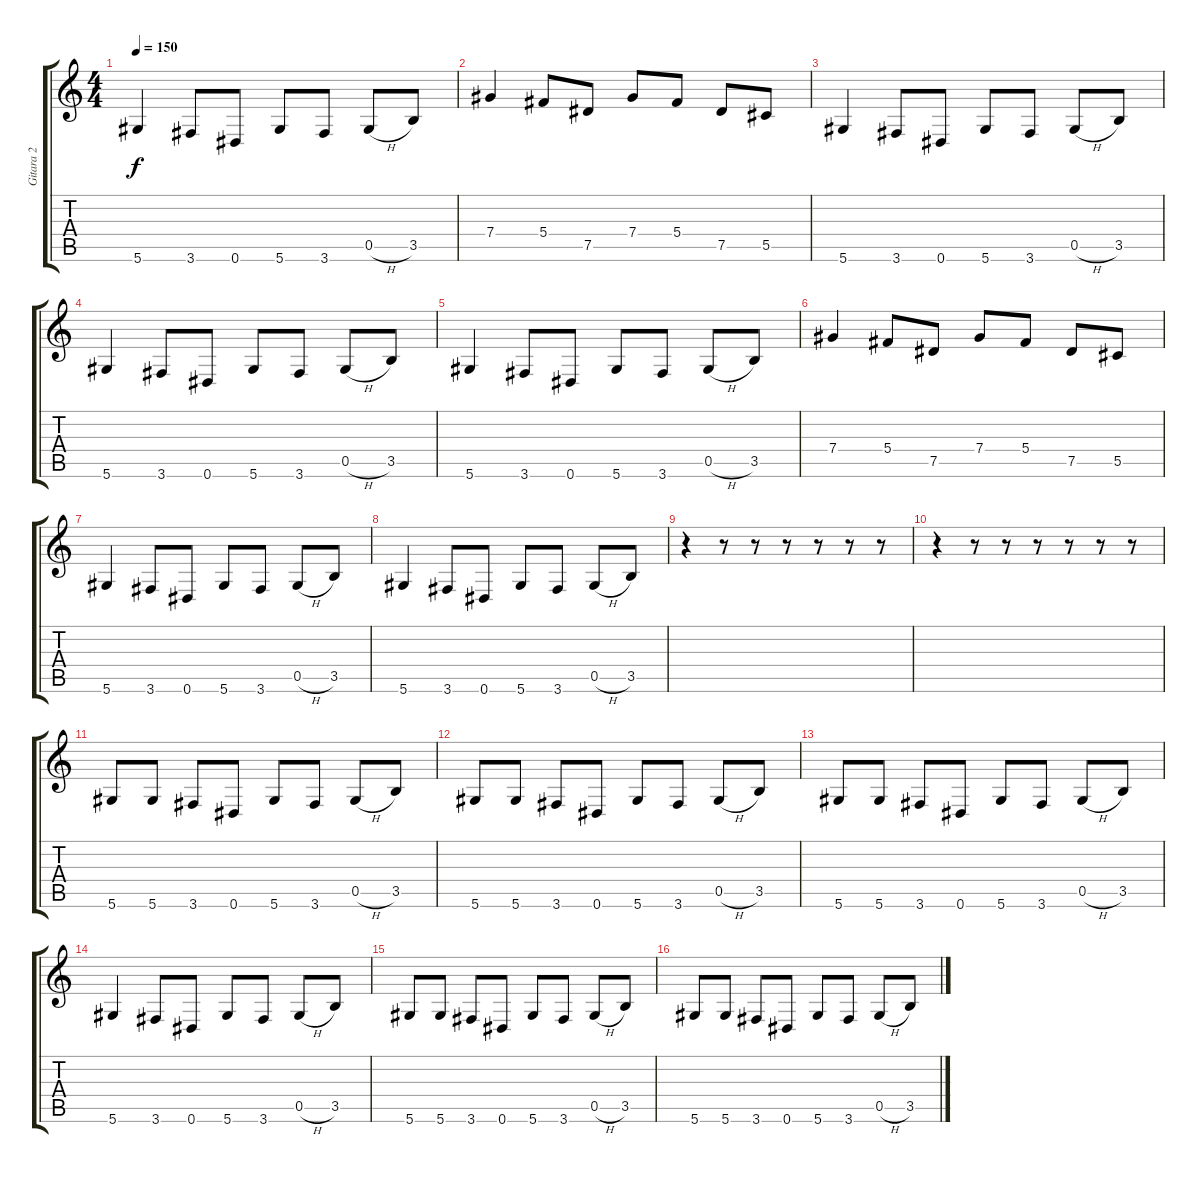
\track ("Gitara 2" "Gitara 2") {instrument distortionguitar}
\staff {score tabs}
\tuning (Eb4 Bb3 Gb3 Db3 Ab2 Eb2) {hide}
\ts (4 4)
\tempo 150
\clef g2
\ks c
5.6.4{dy f} 3.6.8 0.6.8 5.6.8 3.6.8 0.5{h}.8 3.5.8 |
7.4.4 5.4.8 7.5.8 7.4.8 5.4.8 7.5.8 5.5.8 |
5.6.4 3.6.8 0.6.8 5.6.8 3.6.8 0.5{h}.8 3.5.8 |
5.6.4 3.6.8 0.6.8 5.6.8 3.6.8 0.5{h}.8 3.5.8 |
5.6.4 3.6.8 0.6.8 5.6.8 3.6.8 0.5{h}.8 3.5.8 |
7.4.4 5.4.8 7.5.8 7.4.8 5.4.8 7.5.8 5.5.8 |
5.6.4 3.6.8 0.6.8 5.6.8 3.6.8 0.5{h}.8 3.5.8 |
5.6.4 3.6.8 0.6.8 5.6.8 3.6.8 0.5{h}.8 3.5.8 |
r.4 r.8 r.8 r.8 r.8 r.8 r.8 |
r.4 r.8 r.8 r.8 r.8 r.8 r.8 |
5.6.8 5.6.8 3.6.8 0.6.8 5.6.8 3.6.8 0.5{h}.8 3.5.8 |
5.6.8 5.6.8 3.6.8 0.6.8 5.6.8 3.6.8 0.5{h}.8 3.5.8 |
5.6.8 5.6.8 3.6.8 0.6.8 5.6.8 3.6.8 0.5{h}.8 3.5.8 |
5.6.4 3.6.8 0.6.8 5.6.8 3.6.8 0.5{h}.8 3.5.8 |
5.6.8 5.6.8 3.6.8 0.6.8 5.6.8 3.6.8 0.5{h}.8 3.5.8 |
5.6.8 5.6.8 3.6.8 0.6.8 5.6.8 3.6.8 0.5{h}.8 3.5.8
